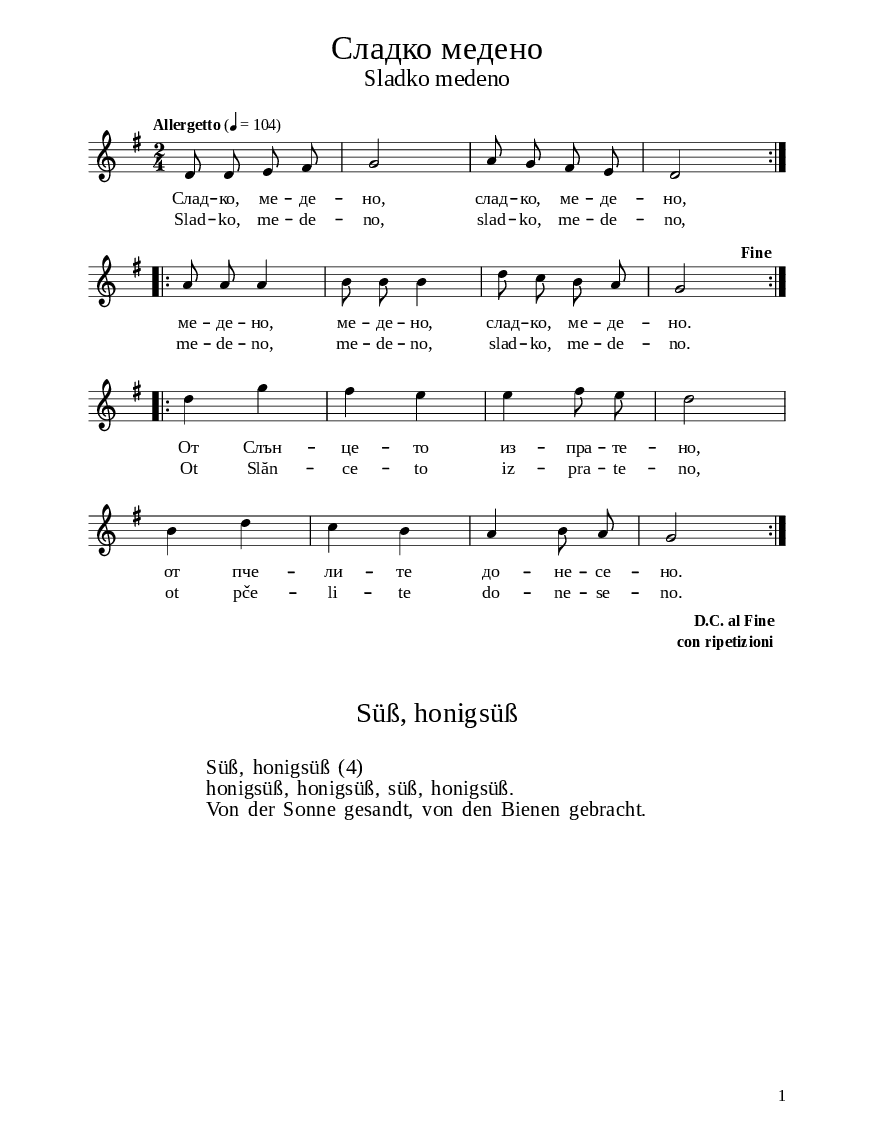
\version "2.24.1"

% include paper part and global functions
\include "include/globals.ily"

\bookpart {
  \label #'ref073
  \tocItem \markup "Сладко медено – Sladko medeno"
  \include "include/bookpart-paper.ily"
  \score {
    \include "include/score-layout.ily"

    \new Voice \absolute {
      \clef treble
      \key g \major
      \time 2/4
      \tempoFunc "Allergetto" 4 "104"
      \autoBeamOff


      \repeat volta 2 {d'8 d' e' fis' |g'2 | a'8 g' fis' e' | d'2 }   \break |

      \repeat volta 2 {  a'8 a' a'4 | b'8 b' b'4 | d''8 c'' b' a' | \tempo "                 Fine" g'2 }  \break |


      \repeat volta 2 {
        d''4 g'' | fis''4 e'' | e''4 fis''8 e'' | d''2 \break |

        b'4 d'' | c''4 b' | a'4 b'8 a' | g'2
      }
    }

    \addlyrics {
      Слад -- ко,
      ме -- де -- но, слад -- ко, ме -- де -- но, ме --
      де -- но, ме -- де -- но, слад -- ко, ме -- де --
      но. От Слън -- це -- то из -- пра -- те -- но,
      от пче -- ли -- те до -- не -- се -- но.
    }

      \addlyrics {
      Slad -- ko,
      me -- de -- no, slad -- ko, me -- de -- no, me --
      de -- no, me -- de -- no, slad -- ko, me -- de --
      no. Ot Slăn -- ce -- to iz -- pra -- te -- no,
      ot pče -- li -- te do -- ne -- se -- no.
    }
    \header {
      title = \titleFunc "Сладко медено" "Sladko medeno"
    }

    \midi{}

  } % score
  \markup \dc-two "D.C. al Fine" "con ripetizioni"

   \markup \empty-two
  
  % include foreign translation(s) of the song
  \version "2.20.0"

\markup \fill-line { \fontsize #deTitleFontSize "Süß, honigsüß" }
\markup \null
\markup \null
\markup \fontsize #deCoupletFontSize {
  \hspace #10
  \override #`(baseline-skip . ,deCoupletBaselineSkip)

  \column {
     \line { " " }      
  \line { " "Süß, honigsüß (4) }

  \line { " "honigsüß, honigsüß, süß, honigsüß.}

  \line { " "Von der Sonne gesandt, von den Bienen gebracht. }

      
      
       
    }
    
    
}
    


} % bookpart
